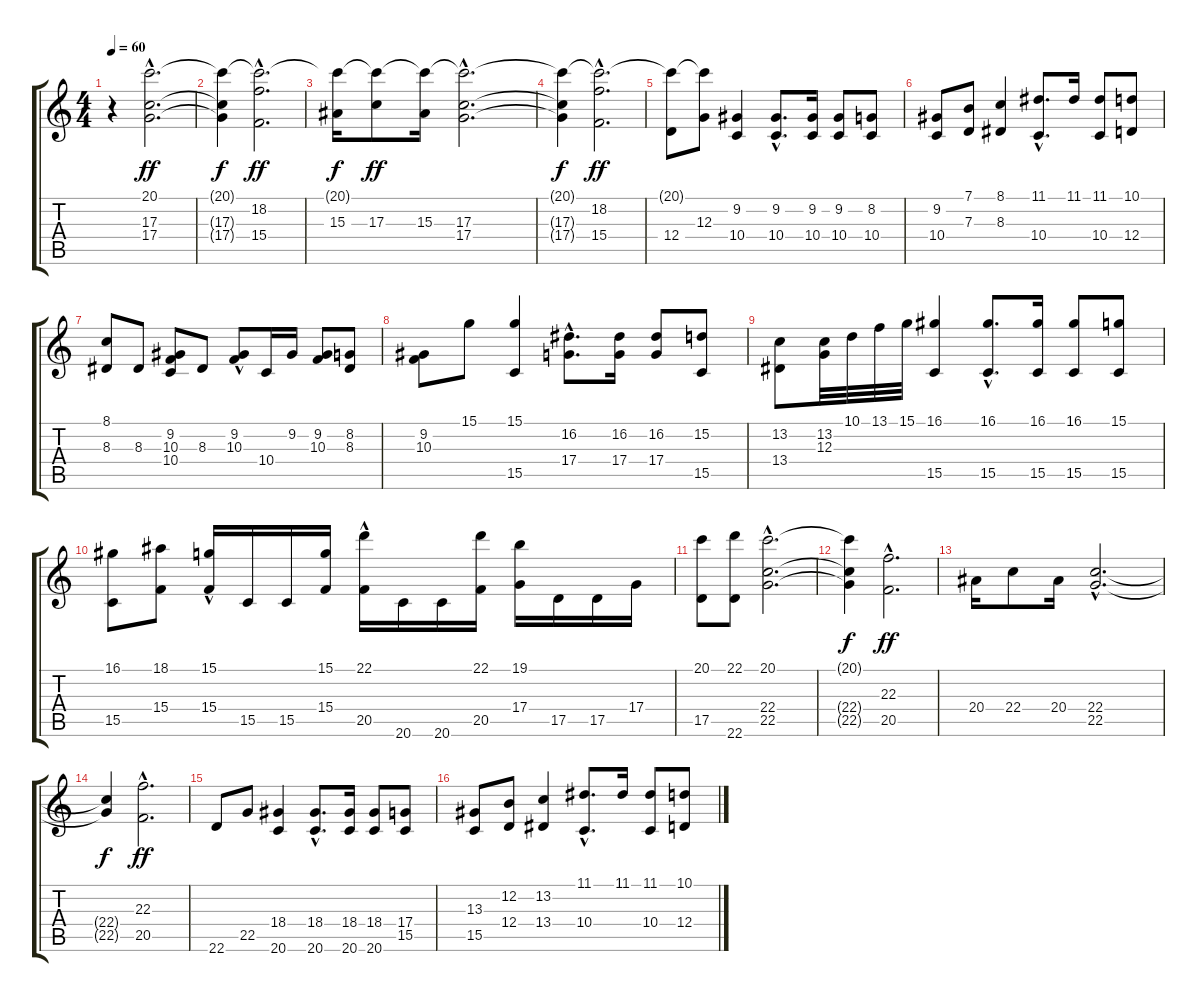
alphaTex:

\track "" {instrument stringensemble1}
\staff {score tabs}
\tuning (E4 B3 G3 D3 A2 E2) {hide}
\ts (4 4)
\tempo 60
\clef g2
\ks c
r.4{dy ff instrument stringensemble1} (20.1{hac} 17.3{hac} 17.4{hac}).2{d} |
(20.1{t} 17.3{t} 17.4{t}).4{dy f} (20.1{hac t} 18.2{hac} 15.4{hac}).2{d dy ff} |
(20.1{t} 15.3).16{dy f} (20.1{t} 17.3).8{dy ff} (20.1{t} 15.3).16 (20.1{hac t} 17.3{hac} 17.4{hac}).2{d} |
(20.1{t} 17.3{t} 17.4{t}).4{dy f} (20.1{hac t} 18.2{hac} 15.4{hac}).2{d dy ff} |
(20.1{t} 12.4).8 (20.1{t} 12.3).8 (9.2 10.4).4 (9.2{hac} 10.4{hac}).8{d} (9.2 10.4).16 (9.2 10.4).8 (8.2 10.4).8 |
(9.2 10.4).8 (7.1 7.3).8 (8.1 8.3).4 (11.1{hac} 10.4).8{d} 11.1.16 (11.1 10.4).8 (10.1 12.4).8 |
(8.1 8.3).8 8.3.8 (9.2 10.3 10.4).8 8.3.8 (9.2{hac} 10.3).8 10.4.16 9.2.16 (9.2 10.3).8 (8.2 8.3).8 |
(9.2 10.3).8 15.1.8 (15.1 15.5).4 (16.2{hac} 17.4{hac}).8{d} (16.2 17.4).16 (16.2 17.4).8 (15.2 15.5).8 |
(13.2 13.4).8 (13.2 12.3).32 10.1.32 13.1.32 15.1.32 (16.1 15.5).4 (16.1{hac} 15.5{hac}).8{d} (16.1 15.5).16 (16.1 15.5).8 (15.1 15.5).8 |
(16.1 15.5).8 (18.1 15.4).8 (15.1{hac} 15.4).16 15.5.16 15.5.16 (15.1 15.4).16 (22.1{hac} 20.5).16 20.6.16 20.6.16 (22.1 20.5).16 (19.1 17.4).16 17.5.16 17.5.16 17.4.16 |
(20.1 17.5).8 (22.1 22.6).8 (20.1{hac} 22.4{hac} 22.5{hac}).2{d} |
(20.1{t} 22.4{t} 22.5{t}).4{dy f} (22.3{hac} 20.5{hac}).2{d dy ff} |
20.4.16 22.4.8 20.4.16 (22.4{hac} 22.5{hac}).2{d} |
(22.4{t} 22.5{t}).4{dy f} (22.3{hac} 20.5{hac}).2{d dy ff} |
22.6.8 22.5.8 (18.4 20.6).4 (18.4{hac} 20.6{hac}).8{d} (18.4 20.6).16 (18.4 20.6).8 (17.4 15.5).8 |
(13.3 15.5).8 (12.2 12.4).8 (13.2 13.4).4 (11.1{hac} 10.4).8{d} 11.1.16 (11.1 10.4).8 (10.1 12.4).8
